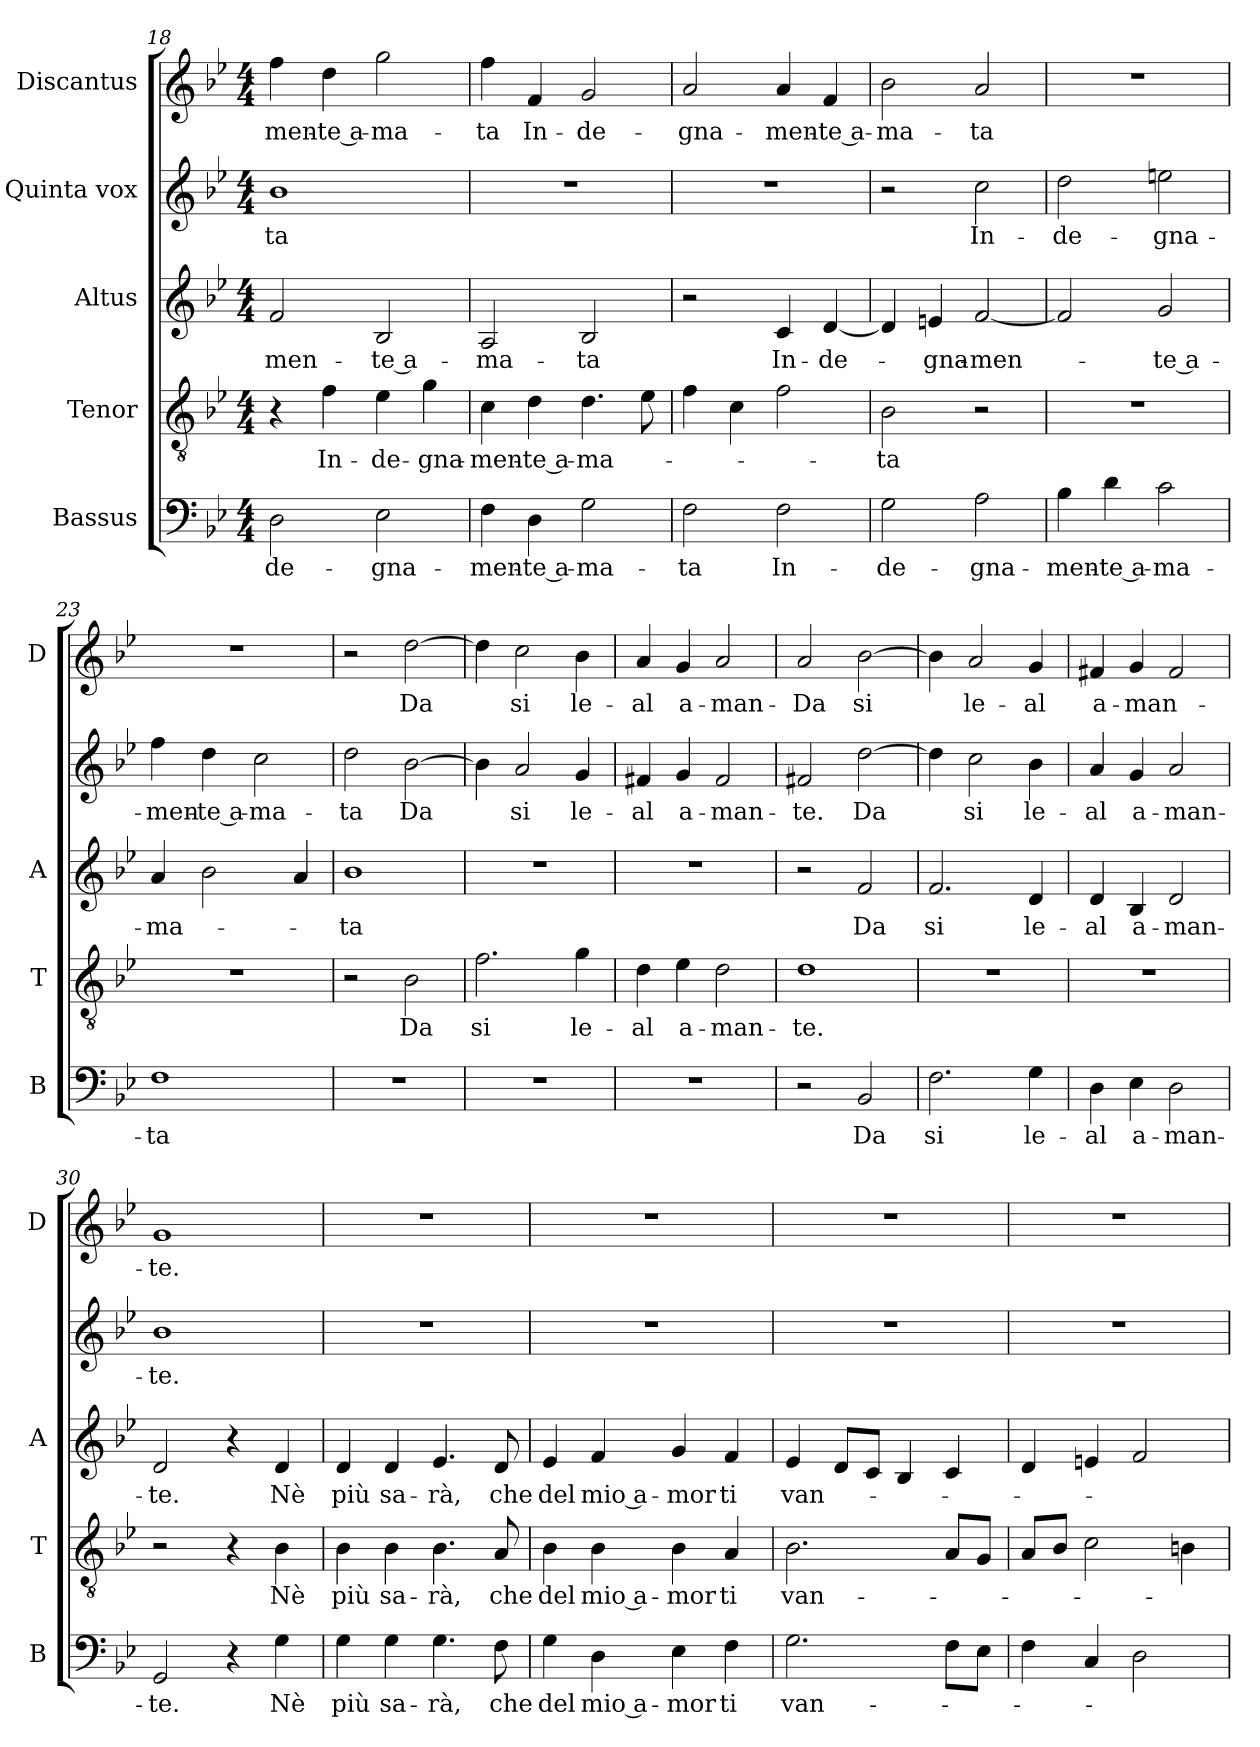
**kern	**text	**kern	**text	**kern	**text	**kern	**text	**kern	**text
*part5	*part5	*part4	*part4	*part3	*part3	*part2	*part2	*part1	*part1
*staff5	*staff5	*staff4	*staff4	*staff3	*staff3	*staff2	*staff2	*staff1	*staff1
*I"Bassus	*	*I"Tenor	*	*I"Altus	*	*I"Quinta vox	*	*I"Discantus	*
*I'B	*	*I'T	*	*I'A	*	*	*	*I'D	*
*clefF4	*	*clefGv2	*	*clefG2	*	*clefG2	*	*clefG2	*
*k[b-e-]	*	*k[b-e-]	*	*k[b-e-]	*	*k[b-e-]	*	*k[b-e-]	*
*B-:	*	*B-:	*	*B-:	*	*B-:	*	*B-:	*
*M4/4	*	*M4/4	*	*M4/4	*	*M4/4	*	*M4/4	*
=18	=18	=18	=18	=18	=18	=18	=18	=18	=18
!	!LO:LY:b	!	!	!	!LO:LY:b	!	!LO:LY:b	!	!LO:LY:b
2D\	-de-	4r	.	2f/	-men-	1b-	-ta	4ff\	-men-
!	!	!	!LO:LY:b	!	!	!	!	!	!LO:LY:b
.	.	4f\	In-	.	.	.	.	4dd\	-te a-
!	!LO:LY:b	!	!LO:LY:b	!	!LO:LY:b	!	!	!	!LO:LY:b
2E-\	-gna-	4e-\	-de-	2B-/	-te a-	.	.	2gg\	-ma-
!	!	!	!LO:LY:b	!	!	!	!	!	!
.	.	4g\	-gna-	.	.	.	.	.	.
=19	=19	=19	=19	=19	=19	=19	=19	=19	=19
!	!LO:LY:b	!	!LO:LY:b	!	!LO:LY:b	!	!	!	!LO:LY:b
4F\	-men-	4c\	-men-	2A/	-ma-	1r	.	4ff\	-ta
!	!LO:LY:b	!	!LO:LY:b	!	!	!	!	!	!LO:LY:b
4D\	-te a-	4d\	-te a-	.	.	.	.	4f/	In-
!	!LO:LY:b	!	!LO:LY:b	!	!LO:LY:b	!	!	!	!LO:LY:b
2G\	-ma-	4.d\	-ma-	2B-/	-ta	.	.	2g/	-de-
.	.	8e-\	.	.	.	.	.	.	.
=20	=20	=20	=20	=20	=20	=20	=20	=20	=20
!	!LO:LY:b	!	!	!	!	!	!	!	!LO:LY:b
2F\	-ta	4f\	.	2r	.	1r	.	2a/	-gna-
.	.	4c\	.	.	.	.	.	.	.
!	!LO:LY:b	!	!	!	!LO:LY:b	!	!	!	!LO:LY:b
2F\	In-	2f\	.	4c/	In-	.	.	4a/	-men-
!	!	!	!	!	!LO:LY:b	!	!	!	!LO:LY:b
.	.	.	.	[4d/	-de-	.	.	4f/	-te a-
=21	=21	=21	=21	=21	=21	=21	=21	=21	=21
!	!LO:LY:b	!	!LO:LY:b	!	!	!	!	!	!LO:LY:b
2G\	-de-	2B-\	-ta	4d/]	.	2r	.	2b-\	-ma-
!	!	!	!	!	!LO:LY:b	!	!	!	!
.	.	.	.	4en/	-gna-	.	.	.	.
!	!LO:LY:b	!	!	!	!LO:LY:b	!	!LO:LY:b	!	!LO:LY:b
2A\	-gna-	2r	.	[2f/	-men-	2cc\	In-	2a/	-ta
=22	=22	=22	=22	=22	=22	=22	=22	=22	=22
!	!LO:LY:b	!	!	!	!	!	!LO:LY:b	!	!
4B-\	-men-	1r	.	2f/]	.	2dd\	-de-	1r	.
!	!LO:LY:b	!	!	!	!	!	!	!	!
4d\	-te a-	.	.	.	.	.	.	.	.
!	!LO:LY:b	!	!	!	!LO:LY:b	!	!LO:LY:b	!	!
2c\	-ma-	.	.	2g/	-te a-	2een\	-gna-	.	.
!!LO:LB:g=z
=23	=23	=23	=23	=23	=23	=23	=23	=23	=23
!	!LO:LY:b	!	!	!	!LO:LY:b	!	!LO:LY:b	!	!
1F	-ta	1r	.	4a/	-ma-	4ff\	-men-	1r	.
!	!	!	!	!	!	!	!LO:LY:b	!	!
.	.	.	.	2b-\	.	4dd\	-te a-	.	.
!	!	!	!	!	!	!	!LO:LY:b	!	!
.	.	.	.	.	.	2cc\	-ma-	.	.
.	.	.	.	4a/	.	.	.	.	.
=24	=24	=24	=24	=24	=24	=24	=24	=24	=24
!	!	!	!	!	!LO:LY:b	!	!LO:LY:b	!	!
1r	.	2r	.	1b-	-ta	2dd\	-ta	2r	.
!	!	!	!LO:LY:b	!	!	!	!LO:LY:b	!	!LO:LY:b
.	.	2B-\	Da	.	.	[2b-\	Da	[2dd\	Da
=25	=25	=25	=25	=25	=25	=25	=25	=25	=25
!	!	!	!LO:LY:b	!	!	!	!	!	!
1r	.	2.f\	si	1r	.	4b-\]	.	4dd\]	.
!	!	!	!	!	!	!	!LO:LY:b	!	!LO:LY:b
.	.	.	.	.	.	2a/	si	2cc\	si
!	!	!	!LO:LY:b	!	!	!	!LO:LY:b	!	!LO:LY:b
.	.	4g\	le-	.	.	4g/	le-	4b-\	le-
=26	=26	=26	=26	=26	=26	=26	=26	=26	=26
!	!	!	!LO:LY:b	!	!	!	!LO:LY:b	!	!LO:LY:b
1r	.	4d\	-al	1r	.	4f#X/	-al	4a/	-al
!	!	!	!LO:LY:b	!	!	!	!LO:LY:b	!	!LO:LY:b
.	.	4e-\	a-	.	.	4g/	a-	4g/	a-
!	!	!	!LO:LY:b	!	!	!	!LO:LY:b	!	!LO:LY:b
.	.	2d\	-man-	.	.	2f#/	-man-	2a/	-man-
=27	=27	=27	=27	=27	=27	=27	=27	=27	=27
!	!	!	!LO:LY:b	!	!	!	!LO:LY:b	!	!LO:LY:b
2r	.	1d	-te.	2r	.	2f#X/	-te.	2a/	-Da
!	!LO:LY:b	!	!	!	!LO:LY:b	!	!LO:LY:b	!	!LO:LY:b
2BB-/	Da	.	.	2f/	Da	[2dd\	Da	[2b-\	si
=28	=28	=28	=28	=28	=28	=28	=28	=28	=28
!	!LO:LY:b	!	!	!	!LO:LY:b	!	!	!	!
2.F\	si	1r	.	2.f/	si	4dd\]	.	4b-\]	.
!	!	!	!	!	!	!	!LO:LY:b	!	!LO:LY:b
.	.	.	.	.	.	2cc\	si	2a/	le-
!	!LO:LY:b	!	!	!	!LO:LY:b	!	!LO:LY:b	!	!LO:LY:b
4G\	le-	.	.	4d/	le-	4b-\	le-	4g/	-al
=29	=29	=29	=29	=29	=29	=29	=29	=29	=29
!	!LO:LY:b	!	!	!	!LO:LY:b	!	!LO:LY:b	!	!LO:LY:b
4D\	-al	1r	.	4d/	-al	4a/	-al	4f#X/	a-
!	!LO:LY:b	!	!	!	!LO:LY:b	!	!LO:LY:b	!	!LO:LY:b
4E-\	a-	.	.	4B-/	a-	4g/	a-	4g/	-man-
!	!LO:LY:b	!	!	!	!LO:LY:b	!	!LO:LY:b	!	!
2D\	-man-	.	.	2d/	-man-	2a/	-man-	2f#/	.
=30	=30	=30	=30	=30	=30	=30	=30	=30	=30
!	!LO:LY:b	!	!	!	!LO:LY:b	!	!LO:LY:b	!	!LO:LY:b
2GG/	-te.	2r	.	2d/	-te.	1b-	-te.	1g	-te.
4r	.	4r	.	4r	.	.	.	.	.
!	!LO:LY:b	!	!LO:LY:b	!	!LO:LY:b	!	!	!	!
4G\	Nè	4B-\	Nè	4d/	Nè	.	.	.	.
!!LO:LB:g=z
=31	=31	=31	=31	=31	=31	=31	=31	=31	=31
!	!LO:LY:b	!	!LO:LY:b	!	!LO:LY:b	!	!	!	!
4G\	più	4B-\	più	4d/	più	1r	.	1r	.
!	!LO:LY:b	!	!LO:LY:b	!	!LO:LY:b	!	!	!	!
4G\	sa-	4B-\	sa-	4d/	sa-	.	.	.	.
!	!LO:LY:b	!	!LO:LY:b	!	!LO:LY:b	!	!	!	!
4.G\	-rà,	4.B-\	-rà,	4.e-/	-rà,	.	.	.	.
!	!LO:LY:b	!	!LO:LY:b	!	!LO:LY:b	!	!	!	!
8F\	che	8A/	che	8d/	che	.	.	.	.
=32	=32	=32	=32	=32	=32	=32	=32	=32	=32
!	!LO:LY:b	!	!LO:LY:b	!	!LO:LY:b	!	!	!	!
4G\	del	4B-\	del	4e-/	del	1r	.	1r	.
!	!LO:LY:b	!	!LO:LY:b	!	!LO:LY:b	!	!	!	!
4D\	mio a-	4B-\	mio a-	4f/	mio a-	.	.	.	.
!	!LO:LY:b	!	!LO:LY:b	!	!LO:LY:b	!	!	!	!
4E-\	-mor	4B-\	-mor	4g/	-mor	.	.	.	.
!	!LO:LY:b	!	!LO:LY:b	!	!LO:LY:b	!	!	!	!
4F\	ti	4A/	ti	4f/	ti	.	.	.	.
=33	=33	=33	=33	=33	=33	=33	=33	=33	=33
!	!LO:LY:b	!	!LO:LY:b	!	!LO:LY:b	!	!	!	!
2.G\	van-	2.B-\	van-	4e-/	van-	1r	.	1r	.
.	.	.	.	8d/L	.	.	.	.	.
.	.	.	.	8c/J	.	.	.	.	.
.	.	.	.	4B-/	.	.	.	.	.
8F\L	.	8A/L	.	4c/	.	.	.	.	.
8E-\J	.	8G/J	.	.	.	.	.	.	.
=34	=34	=34	=34	=34	=34	=34	=34	=34	=34
4F\	.	8A/L	.	4d/	.	1r	.	1r	.
.	.	8B-/J	.	.	.	.	.	.	.
4C/	.	2c\	.	4en/	.	.	.	.	.
2D\	.	.	.	2f/	.	.	.	.	.
.	.	4Bn\	.	.	.	.	.	.	.
=	=	=	=	=	=	=	=	=	=
*-	*-	*-	*-	*-	*-	*-	*-	*-	*-
